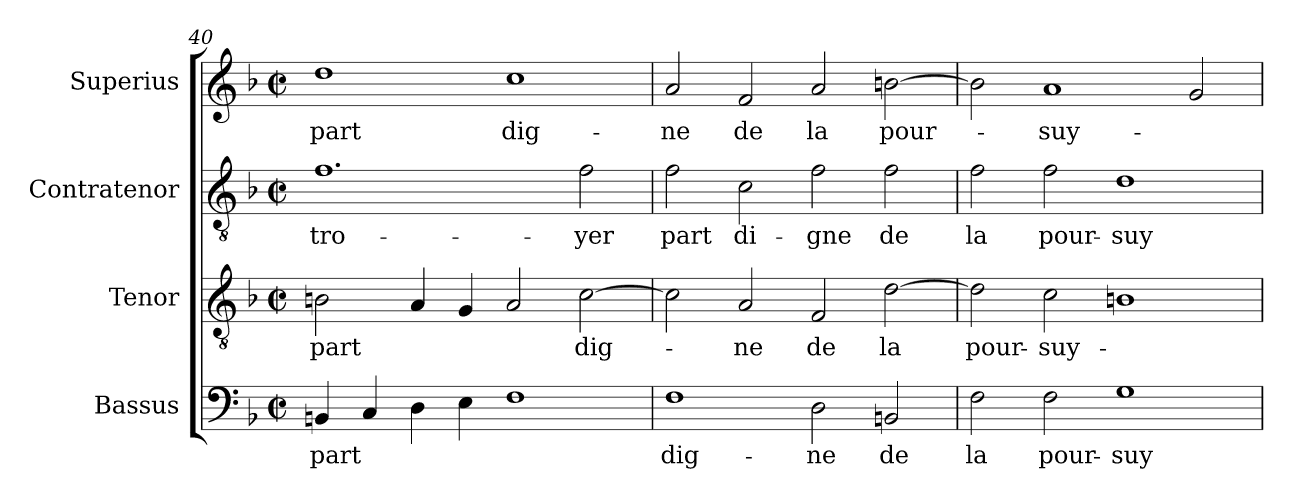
**kern	**text	**kern	**text	**kern	**text	**kern	**text
*part4	*part4	*part3	*part3	*part2	*part2	*part1	*part1
*staff4	*staff4	*staff3	*staff3	*staff2	*staff2	*staff1	*staff1
*I"Bassus	*	*I"Tenor	*	*I"Contratenor	*	*I"Superius	*
*	*	*I'T	*	*	*	*	*
*clefF4	*	*clefGv2	*	*clefGv2	*	*clefG2	*
*k[b-]	*	*k[b-]	*	*k[b-]	*	*k[b-]	*
*F:	*	*F:	*	*F:	*	*F:	*
*M2/2	*	*M2/2	*	*M2/2	*	*M2/2	*
*met(c|)	*	*met(c|)	*	*met(c|)	*	*met(c|)	*
=40	=40	=40	=40	=40	=40	=40	=40
4BB	-part	2B	-part	1.f	tro-	1dd	-part
4C	.	.	.	.	.	.	.
4D	.	4A	.	.	.	.	.
4E	.	4G	.	.	.	.	.
1F	.	2A	.	.	.	1cc	dig-
.	.	[2c	dig-	2f	-yer	.	.
!!LO:LB:g=z
=41	=41	=41	=41	=41	=41	=41	=41
1F	dig-	2c]	.	2f	-part	2a	-ne
.	.	2A	-ne	2c	di-	2f	-de
2D	-ne	2F	-de	2f	-gne	2a	-la
2BB	-de	[2d	-la	2f	-de	[2b	pour-
=42	=42	=42	=42	=42	=42	=42	=42
2F	-la	2d]	pour-	2f	-la	2b]	.
2F	pour-	2c	suy-	2f	pour-	1a	suy-
1G	suy-	1B	.	1d	suy-	.	.
.	.	.	.	.	.	2g	.
=	=	=	=	=	=	=	=
*-	*-	*-	*-	*-	*-	*-	*-
